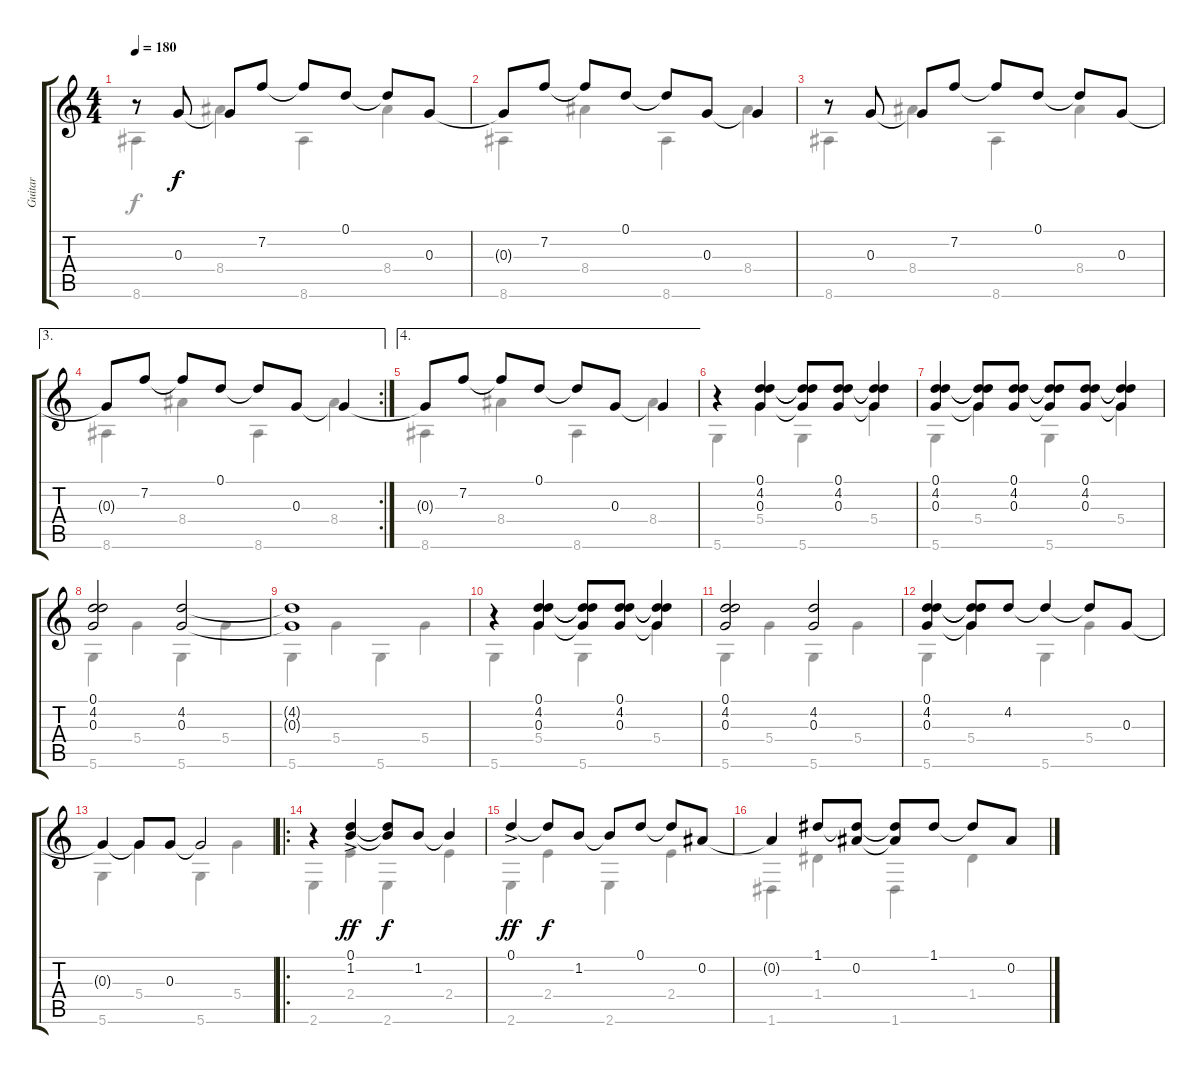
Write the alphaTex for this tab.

\track ("Guitar" "Guitar") {instrument acousticguitarsteel}
\staff {score tabs}
\tuning (D4 Bb3 G3 D3 G2 D2) {hide}
\voice
\ts (4 4)
\tempo 180
\clef g2
\ks c
r.8{dy f} 0.3.8 0.3{t}.8 7.2.8 7.2{t}.8 0.1.8 0.1{t}.8 0.3.8 |
0.3{t}.8 7.2.8 7.2{t}.8 0.1.8 0.1{t}.8 0.3.8 0.3{t}.4 |
r.8 0.3.8 0.3{t}.8 7.2.8 7.2{t}.8 0.1.8 0.1{t}.8 0.3.8 |
\ae 3
\rc 2
0.3{t}.8 7.2.8 7.2{t}.8 0.1.8 0.1{t}.8 0.3.8 0.3{t}.4 |
\ae 4
0.3{t}.8 7.2.8 7.2{t}.8 0.1.8 0.1{t}.8 0.3.8 0.3{t}.4 |
r.4 (0.1 4.2 0.3).4 (0.1{t} 4.2{t} 0.3{t}).8 (0.1 4.2 0.3).8 (0.1{t} 4.2{t} 0.3{t}).4 |
(0.1 4.2 0.3).4 (0.1{t} 4.2{t} 0.3{t}).8 (0.1 4.2 0.3).8 (0.1{t} 4.2{t} 0.3{t}).8 (0.1 4.2 0.3).8 (0.1{t} 4.2{t} 0.3{t}).4 |
(0.1 4.2 0.3).2 (4.2 0.3).2 |
(4.2{t} 0.3{t}).1 |
r.4 (0.1 4.2 0.3).4 (0.1{t} 4.2{t} 0.3{t}).8 (0.1 4.2 0.3).8 (0.1{t} 4.2{t} 0.3{t}).4 |
(0.1 4.2 0.3).2 (4.2 0.3).2 |
(0.1 4.2 0.3).4 (0.1{t} 4.2{t} 0.3{t}).8 4.2.8 4.2{t}.4 4.2{t}.8 0.3.8 |
0.3{t}.4 0.3{t}.8 0.3.8 0.3{t}.2 |
\ro
r.4 (0.1{ac} 1.2).4{dy ff} (0.1{t} 1.2{t}).8{dy f} 1.2.8 1.2{t}.4 |
0.1{ac}.4{dy ff} 0.1{t}.8{dy f} 1.2.8 1.2{t}.8 0.1.8 0.1{t}.8 0.2.8 |
0.2{t}.4 1.1.8 (1.1{t} 0.2).8 (1.1{t} 0.2{t}).8 1.1.8 1.1{t}.8 0.2.8
\voice
\clef g2
\ottava regular
\simile none
\ks c
8.6.4{dy f} 8.4.4 8.6.4 8.4.4 |
8.6.4 8.4.4 8.6.4 8.4.4 |
8.6.4 8.4.4 8.6.4 8.4.4 |
8.6.4 8.4.4 8.6.4 8.4.4 |
8.6.4 8.4.4 8.6.4 8.4.4 |
5.6.4 5.4.4 5.6.4 5.4.4 |
5.6.4 5.4.4 5.6.4 5.4.4 |
5.6.4 5.4.4 5.6.4 5.4.4 |
5.6.4 5.4.4 5.6.4 5.4.4 |
5.6.4 5.4.4 5.6.4 5.4.4 |
5.6.4 5.4.4 5.6.4 5.4.4 |
5.6.4 5.4.4 5.6.4 5.4.4 |
5.6.4 5.4.4 5.6.4 5.4.4 |
2.6.4 2.4.4 2.6.4 2.4.4 |
2.6.4 2.4.4 2.6.4 2.4.4 |
1.6.4 1.4.4 1.6.4 1.4.4
